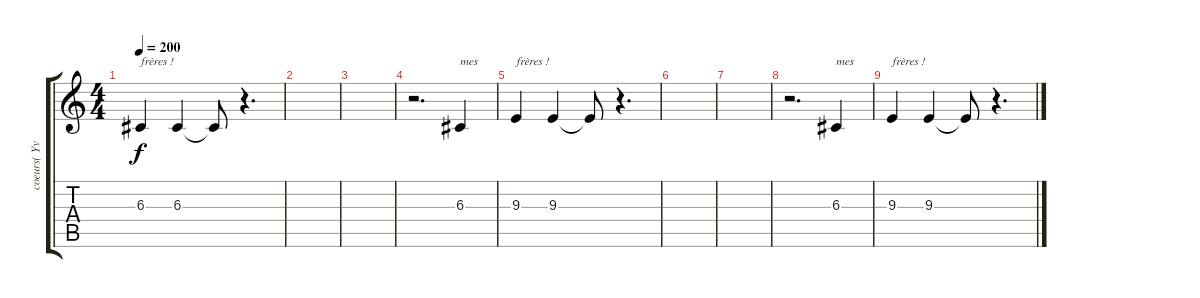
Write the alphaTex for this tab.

\track ("coeurs( Yves et Vlad )" "coeurs( Yv") {instrument englishhorn}
\staff {score tabs}
\tuning (E4 B3 G3 D3 A2 E2) {hide}
\ts (4 4)
\tempo 200
\clef g2
\ks c
6.3.4{txt "frères !" dy f} 6.3.4 6.3{t}.8 r.4{d} |
|
|
r.2{d} 6.3.4{txt "mes"} |
9.3.4{txt "frères !"} 9.3.4 9.3{t}.8 r.4{d} |
|
|
r.2{d} 6.3.4{txt "mes"} |
9.3.4{txt "frères !"} 9.3.4 9.3{t}.8 r.4{d}
